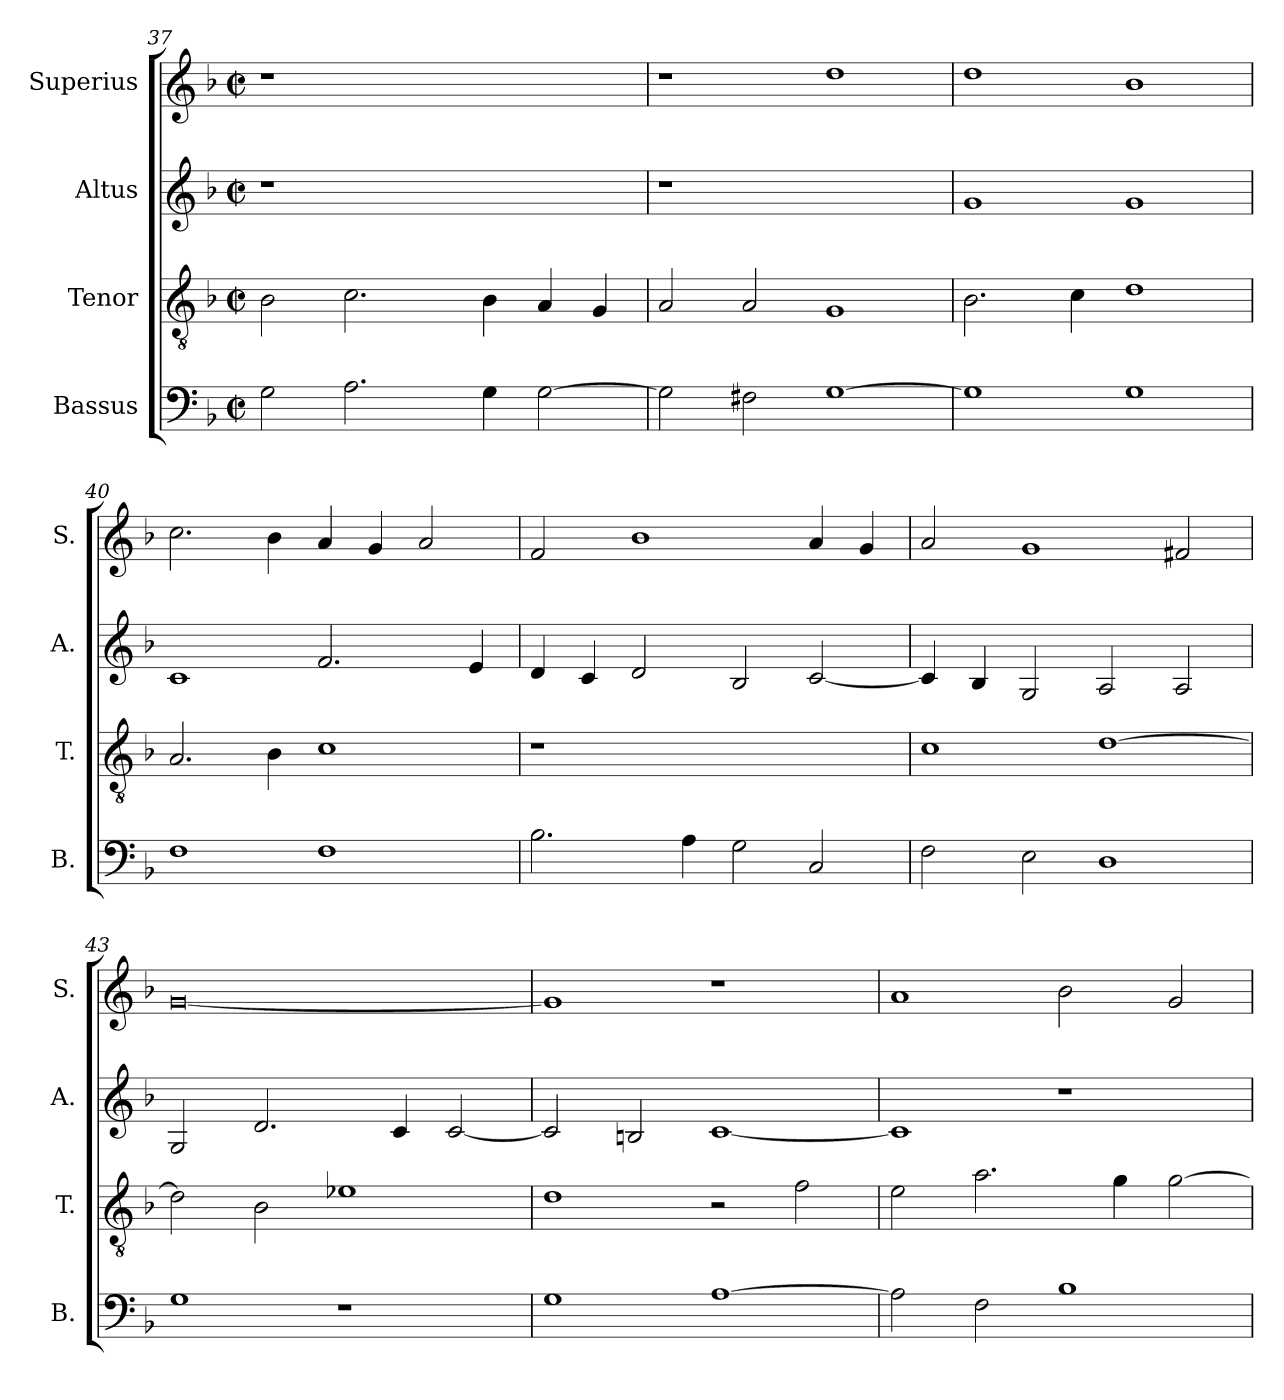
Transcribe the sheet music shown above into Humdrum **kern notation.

**kern	**kern	**kern	**kern
*part4	*part3	*part2	*part1
*staff4	*staff3	*staff2	*staff1
*I"Bassus	*I"Tenor	*I"Altus	*I"Superius
*I'B.	*I'T.	*I'A.	*I'S.
!!LO:PB:g=z
*clefF4	*clefGv2	*clefG2	*clefG2
*	*ITrd7c12	*	*
*k[b-]	*k[b-]	*k[b-]	*k[b-]
*F:	*F:	*F:	*F:
*M2/2	*M2/2	*M2/2	*M2/2
*met(c|)	*met(c|)	*met(c|)	*met(c|)
=37	=37	=37	=37
!	!	!LO:N:vis=1	!LO:N:vis=1
2Gi\	2BB-i\	1r	1r
2.Ai\	2.Ci\	.	.
.	.	1ryy	1ryy
4Gi\	4BB-i\	.	.
[>2Gi\	4AAi/	.	.
.	4GGi/	.	.
=38	=38	=38	=38
!	!	!LO:N:vis=1	!
2Gi\]	2AAi/	1r	1r
2F#Xi\	2AAi/	.	.
[>1Gi	1GGi	1ryy	1ddi
=39	=39	=39	=39
1Gi]	2.BB-i\	1gi	1ddi
.	4Ci\	.	.
1Gi	1Di	1gi	1b-i
=40	=40	=40	=40
1Fi	2.AAi/	1ci	2.cci\
.	4BB-i\	.	4b-i\
1Fi	1Ci	2.fi/	4ai/
.	.	.	4gi/
.	.	.	2ai/
.	.	4ei/	.
=41	=41	=41	=41
!	!LO:N:vis=1	!	!
2.B-i\	1r	4di/	2fi/
.	.	4ci/	.
.	.	2di/	1b-i
4Ai\	.	.	.
2Gi\	1ryy	2B-i/	.
2Ci/	.	[<2ci/	4ai/
.	.	.	4gi/
!!LO:LB:g=z
=42	=42	=42	=42
2Fi\	1Ci	4ci/]	2ai/
.	.	4B-i/	.
2Ei\	.	2Gi/	1gi
1Di	[>1Di	2Ai/	.
.	.	2Ai/	2f#Xi/
=43	=43	=43	=43
1Gi	2Di\]	2Gi/	[<0gi
.	2BB-i\	2.di/	.
1r	1E-Xi	.	.
.	.	4ci/	.
.	.	[<2ci/	.
=44	=44	=44	=44
1Gi	1Di	2ci/]	1gi]
.	.	2Bni/	.
[>1Ai	2r	[<1ci	1r
.	2Fi\	.	.
=45	=45	=45	=45
2Ai\]	2Ei\	1ci]	1ai
2Fi\	2.Ai\	.	.
1B-i	.	1r	2b-i\
.	4Gi\	.	.
.	[>2Gi\	.	2gi/
=	=	=	=
*-	*-	*-	*-
